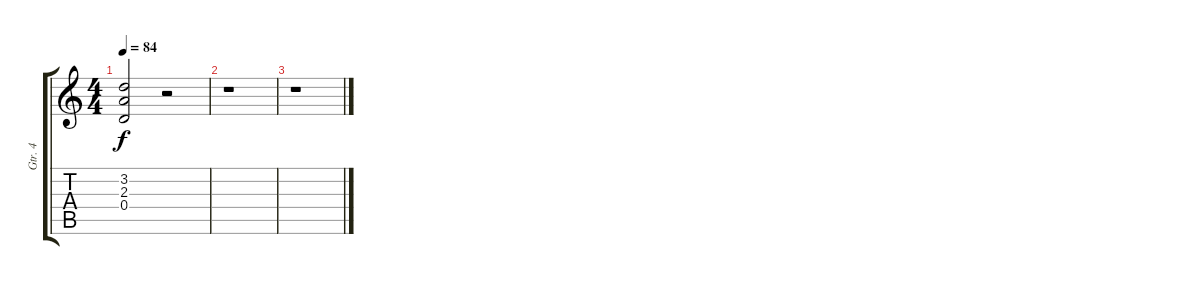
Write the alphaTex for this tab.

\track ("Gtr. 4" "Gtr. 4") {instrument overdrivenguitar}
\staff {score tabs}
\tuning (E4 B3 G3 D3 A2 E2) {hide}
\ts (4 4)
\tempo 84
\clef g2
\ks c
(3.2{t} 2.3{t} 0.4{t}).2{dy f} r.2 |
r.1 |
r.1
